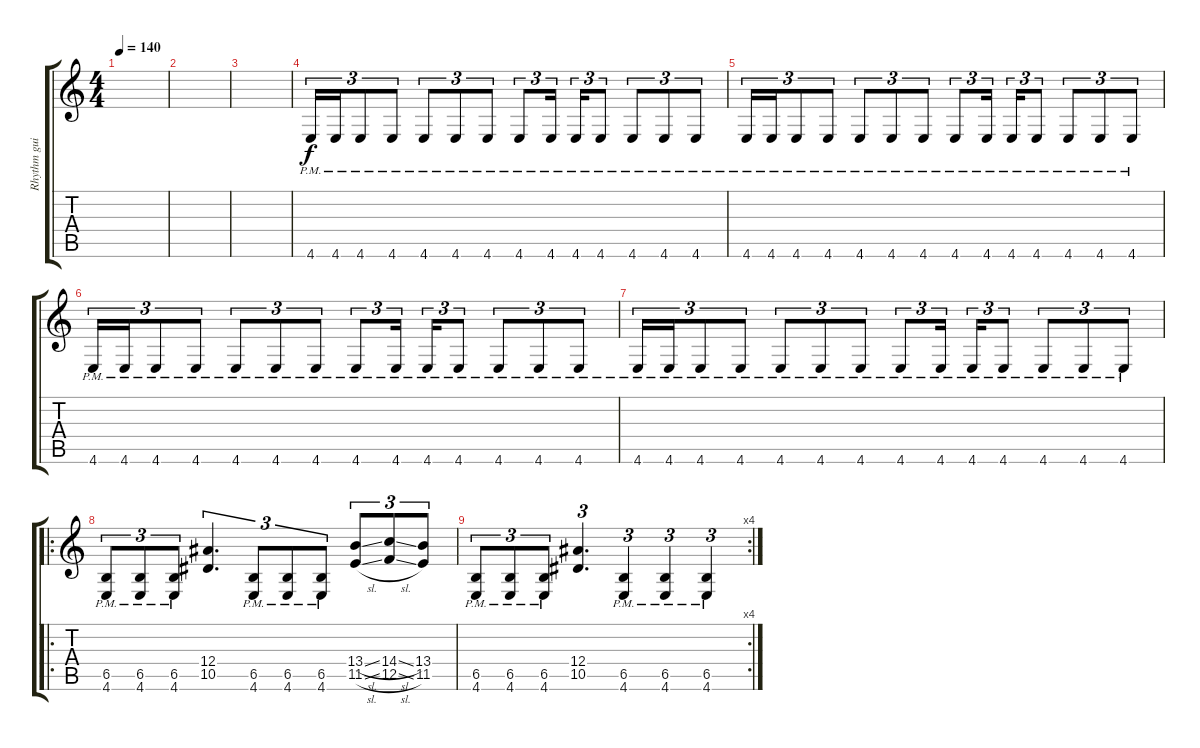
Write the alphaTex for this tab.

\track ("Rhythm guitar 1" "Rhythm gui") {instrument distortionguitar}
\staff {score tabs}
\tuning (C4 G3 Eb3 Bb2 F2 C2) {hide}
\ts (4 4)
\tempo 140
\clef g2
\ks c
|
|
|
4.6{pm}.16{tu (3 2)} 4.6{pm}.16{tu (3 2)} 4.6{pm}.8{tu (3 2)} 4.6{pm}.8{tu (3 2)} 4.6{pm}.8{tu (3 2)} 4.6{pm}.8{tu (3 2)} 4.6{pm}.8{tu (3 2)} 4.6{pm}.8{tu (3 2)} 4.6{pm}.16{tu (3 2) beam splitsecondary} 4.6{pm}.16{tu (3 2)} 4.6{pm}.8{tu (3 2)} 4.6{pm}.8{tu (3 2)} 4.6{pm}.8{tu (3 2)} 4.6{pm}.8{tu (3 2)} |
4.6{pm}.16{tu (3 2)} 4.6{pm}.16{tu (3 2)} 4.6{pm}.8{tu (3 2)} 4.6{pm}.8{tu (3 2)} 4.6{pm}.8{tu (3 2)} 4.6{pm}.8{tu (3 2)} 4.6{pm}.8{tu (3 2)} 4.6{pm}.8{tu (3 2)} 4.6{pm}.16{tu (3 2) beam splitsecondary} 4.6{pm}.16{tu (3 2)} 4.6{pm}.8{tu (3 2)} 4.6{pm}.8{tu (3 2)} 4.6{pm}.8{tu (3 2)} 4.6{pm}.8{tu (3 2)} |
4.6{pm}.16{tu (3 2)} 4.6{pm}.16{tu (3 2)} 4.6{pm}.8{tu (3 2)} 4.6{pm}.8{tu (3 2)} 4.6{pm}.8{tu (3 2)} 4.6{pm}.8{tu (3 2)} 4.6{pm}.8{tu (3 2)} 4.6{pm}.8{tu (3 2)} 4.6{pm}.16{tu (3 2) beam splitsecondary} 4.6{pm}.16{tu (3 2)} 4.6{pm}.8{tu (3 2)} 4.6{pm}.8{tu (3 2)} 4.6{pm}.8{tu (3 2)} 4.6{pm}.8{tu (3 2)} |
4.6{pm}.16{tu (3 2)} 4.6{pm}.16{tu (3 2)} 4.6{pm}.8{tu (3 2)} 4.6{pm}.8{tu (3 2)} 4.6{pm}.8{tu (3 2)} 4.6{pm}.8{tu (3 2)} 4.6{pm}.8{tu (3 2)} 4.6{pm}.8{tu (3 2)} 4.6{pm}.16{tu (3 2) beam splitsecondary} 4.6{pm}.16{tu (3 2)} 4.6{pm}.8{tu (3 2)} 4.6{pm}.8{tu (3 2)} 4.6{pm}.8{tu (3 2)} 4.6{pm}.8{tu (3 2)} |
\ro
(6.5{pm} 4.6{pm}).8{tu (3 2)} (6.5{pm} 4.6{pm}).8{tu (3 2)} (6.5{pm} 4.6{pm}).8{tu (3 2)} (12.4 10.5).4{d tu (3 2)} (6.5{pm} 4.6{pm}).8{tu (3 2)} (6.5{pm} 4.6{pm}).8{tu (3 2)} (6.5{pm} 4.6{pm}).8{tu (3 2)} (13.4{sl} 11.5{sl}).8{tu (3 2)} (14.4{sl} 12.5{sl}).8{tu (3 2)} (13.4 11.5).8{tu (3 2)} |
\rc 4
(6.5{pm} 4.6{pm}).8{tu (3 2)} (6.5{pm} 4.6{pm}).8{tu (3 2)} (6.5{pm} 4.6{pm}).8{tu (3 2)} (12.4 10.5).4{d tu (3 2)} (6.5{pm} 4.6{pm}).4{tu (3 2)} (6.5{pm} 4.6{pm}).4{tu (3 2)} (6.5{pm} 4.6{pm}).4{tu (3 2)}
